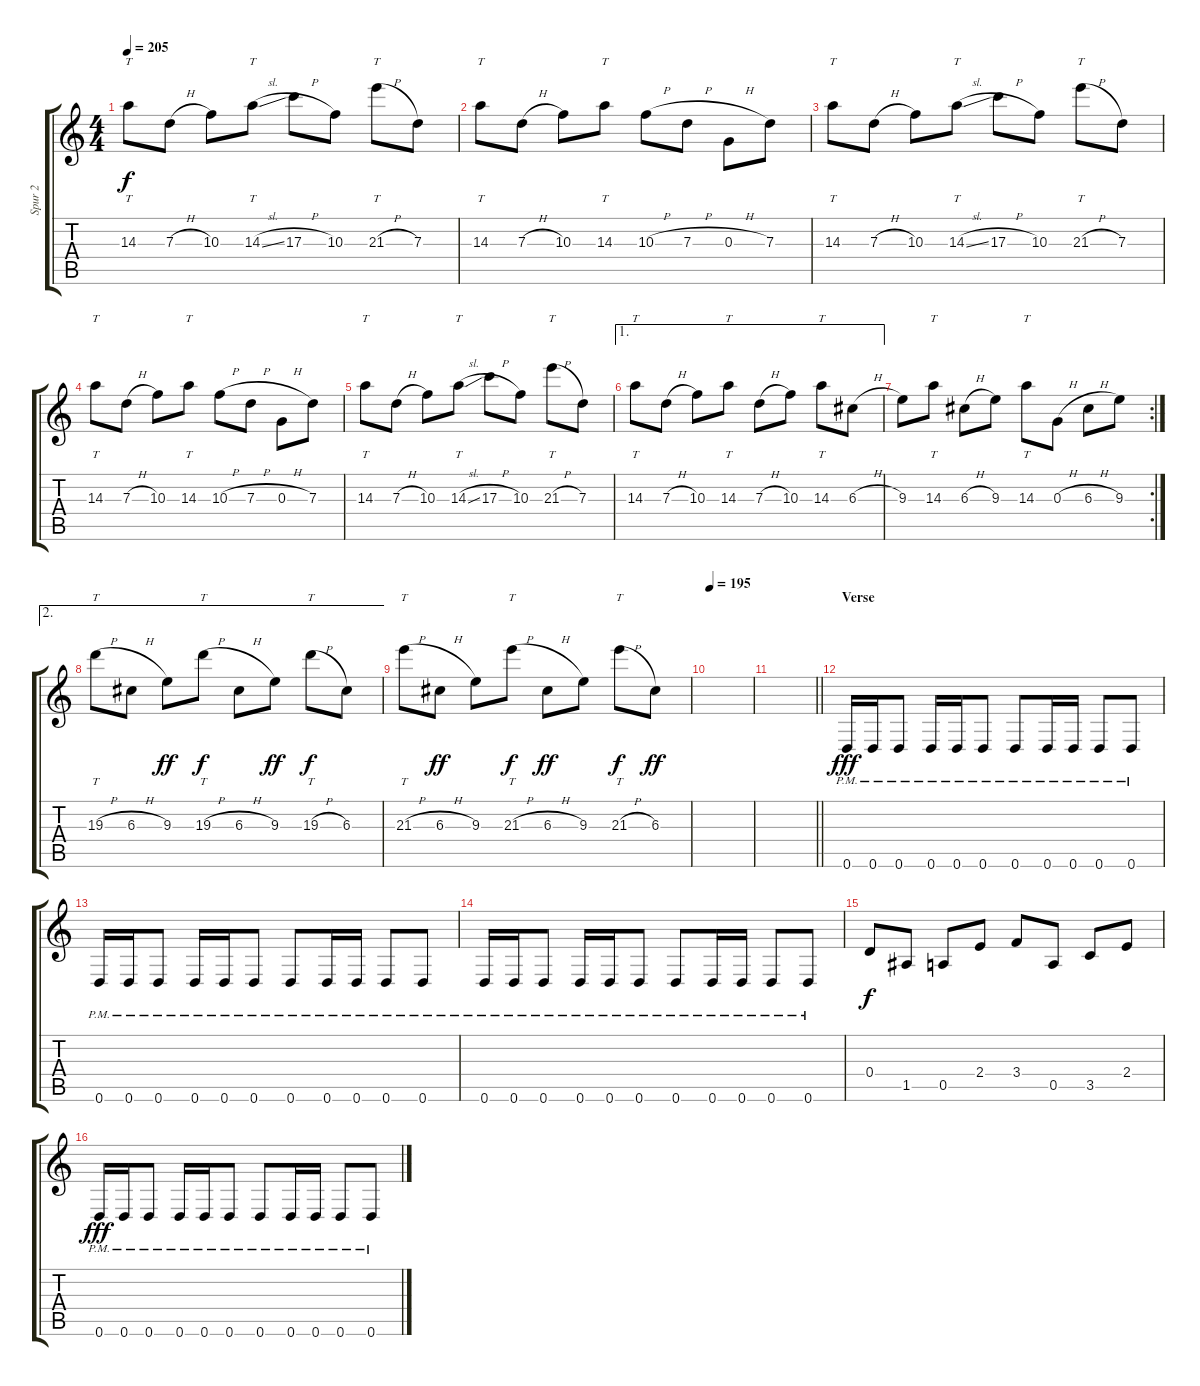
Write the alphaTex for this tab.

\track ("Spur 2" "Spur 2") {instrument distortionguitar}
\staff {score tabs}
\tuning (E4 B3 G3 D3 A2 D2) {hide}
\ts (4 4)
\tempo 205
\clef g2
\ks c
14.3.8{tt dy f} 7.3{h}.8 10.3.8 14.3{sl}.8{tt} 17.3{h}.8 10.3.8 21.3{h}.8{tt} 7.3.8 |
14.3.8{tt} 7.3{h}.8 10.3.8 14.3.8{tt} 10.3{h}.8 7.3{h}.8 0.3{h}.8 7.3.8 |
14.3.8{tt} 7.3{h}.8 10.3.8 14.3{sl}.8{tt} 17.3{h}.8 10.3.8 21.3{h}.8{tt} 7.3.8 |
14.3.8{tt} 7.3{h}.8 10.3.8 14.3.8{tt} 10.3{h}.8 7.3{h}.8 0.3{h}.8 7.3.8 |
14.3.8{tt} 7.3{h}.8 10.3.8 14.3{sl}.8{tt} 17.3{h}.8 10.3.8 21.3{h}.8{tt} 7.3.8 |
\ae 1
14.3.8{tt} 7.3{h}.8 10.3.8 14.3.8{tt} 7.3{h}.8 10.3.8 14.3.8{tt} 6.3{h}.8 |
\rc 2
9.3.8 14.3.8{tt} 6.3{h}.8 9.3.8 14.3.8{tt} 0.3{h}.8 6.3{h}.8 9.3.8 |
\ae 2
19.3{h}.8{tt} 6.3{h}.8 9.3.8{dy ff} 19.3{h}.8{tt dy f} 6.3{h}.8 9.3.8{dy ff} 19.3{h}.8{tt dy f} 6.3.8 |
21.3{h}.8{tt} 6.3{h}.8{dy ff} 9.3.8 21.3{h}.8{tt dy f} 6.3{h}.8{dy ff} 9.3.8 21.3{h}.8{tt dy f} 6.3.8{dy ff} |
\tempo 195
|
\barLineRight lightlight
|
\section ("" "Verse")
0.6{pm}.16{dy fff} 0.6{pm}.16 0.6{pm}.8 0.6{pm}.16 0.6{pm}.16 0.6{pm}.8 0.6{pm}.8 0.6{pm}.16 0.6{pm}.16 0.6{pm}.8 0.6{pm}.8 |
0.6{pm}.16 0.6{pm}.16 0.6{pm}.8 0.6{pm}.16 0.6{pm}.16 0.6{pm}.8 0.6{pm}.8 0.6{pm}.16 0.6{pm}.16 0.6{pm}.8 0.6{pm}.8 |
0.6{pm}.16 0.6{pm}.16 0.6{pm}.8 0.6{pm}.16 0.6{pm}.16 0.6{pm}.8 0.6{pm}.8 0.6{pm}.16 0.6{pm}.16 0.6{pm}.8 0.6{pm}.8 |
0.4.8{dy f} 1.5.8 0.5.8 2.4.8 3.4.8 0.5.8 3.5.8 2.4.8 |
0.6{pm}.16{dy fff} 0.6{pm}.16 0.6{pm}.8 0.6{pm}.16 0.6{pm}.16 0.6{pm}.8 0.6{pm}.8 0.6{pm}.16 0.6{pm}.16 0.6{pm}.8 0.6{pm}.8
